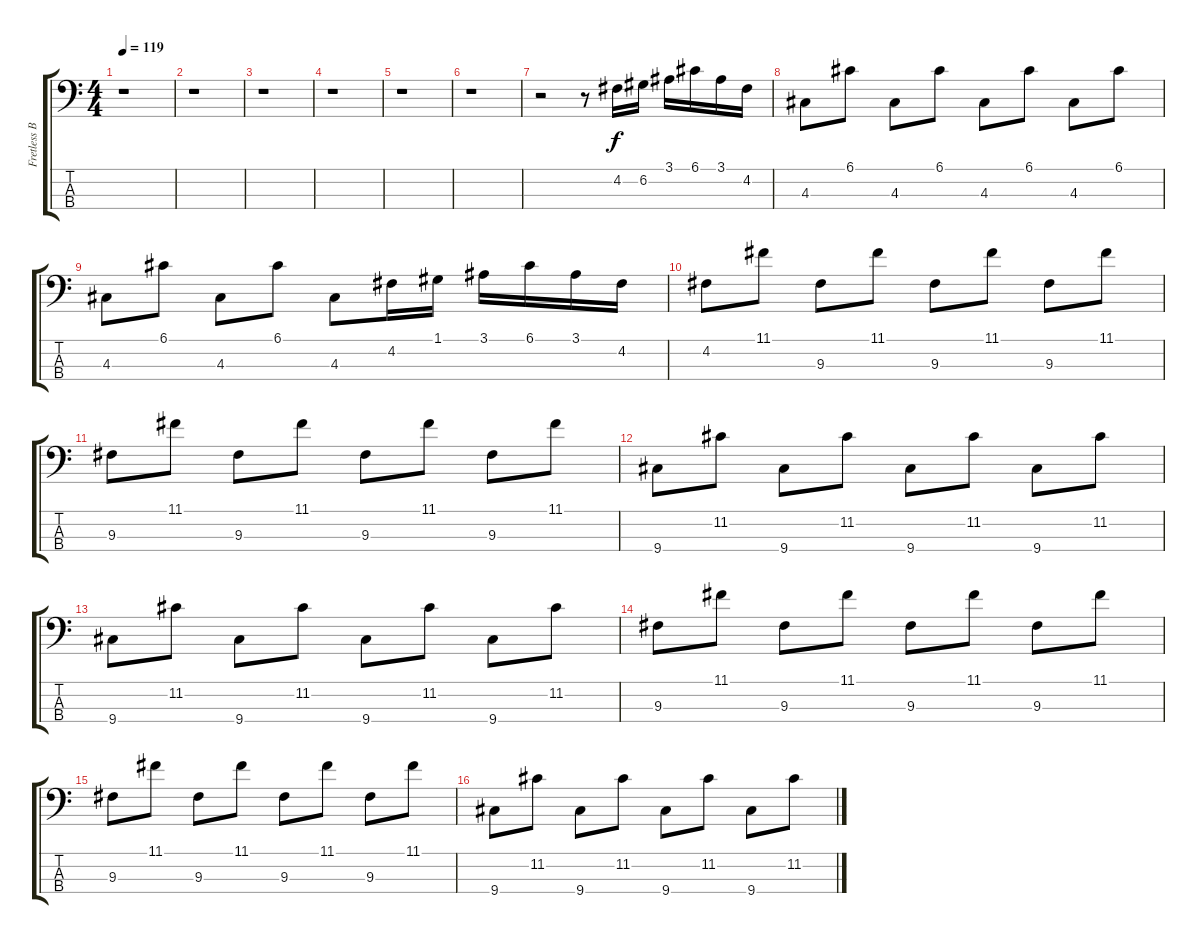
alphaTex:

\track ("Fretless Bass" "Fretless B") {instrument fretlessbass}
\staff {score tabs}
\tuning (G2 D2 A1 E1) {hide}
\ts (4 4)
\tempo 119
\clef f4
\ks c
r.1{dy f instrument fretlessbass} |
r.1 |
r.1 |
r.1 |
r.1 |
r.1 |
r.2 r.8 4.2.16 6.2.16 3.1.16 6.1.16 3.1.16 4.2.16 |
4.3.8 6.1.8 4.3.8 6.1.8 4.3.8 6.1.8 4.3.8 6.1.8 |
4.3.8 6.1.8 4.3.8 6.1.8 4.3.8 4.2.16 1.1.16 3.1.16 6.1.16 3.1.16 4.2.16 |
4.2.8 11.1.8 9.3.8 11.1.8 9.3.8 11.1.8 9.3.8 11.1.8 |
9.3.8 11.1.8 9.3.8 11.1.8 9.3.8 11.1.8 9.3.8 11.1.8 |
9.4.8 11.2.8 9.4.8 11.2.8 9.4.8 11.2.8 9.4.8 11.2.8 |
9.4.8 11.2.8 9.4.8 11.2.8 9.4.8 11.2.8 9.4.8 11.2.8 |
9.3.8 11.1.8 9.3.8 11.1.8 9.3.8 11.1.8 9.3.8 11.1.8 |
9.3.8 11.1.8 9.3.8 11.1.8 9.3.8 11.1.8 9.3.8 11.1.8 |
9.4.8 11.2.8 9.4.8 11.2.8 9.4.8 11.2.8 9.4.8 11.2.8
